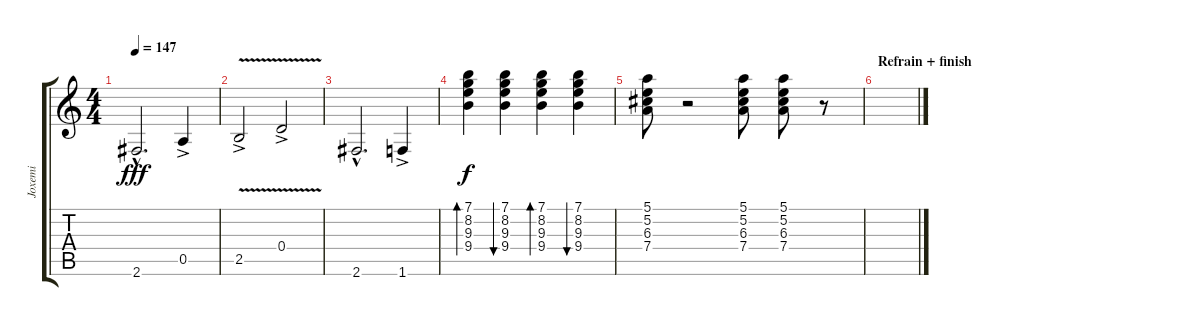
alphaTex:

\track ("Joxemi" "Joxemi") {instrument electricguitarmuted}
\staff {score tabs}
\tuning (E4 B3 G3 D3 A2 E2) {hide}
\ts (4 4)
\tempo 147
\clef g2
\ks c
2.6{hac}.2{d dy fff} 0.5{ac}.4 |
2.5{v ac}.2 0.4{v ac}.2 |
2.6{hac}.2{d} 1.6{ac}.4 |
(7.1 8.2 9.3 9.4).4{bd 120 dy f} (7.1 8.2 9.3 9.4).4{bu 120} (7.1 8.2 9.3 9.4).4{bd 120} (7.1 8.2 9.3 9.4).4{bu 120} |
(5.1 5.2 6.3 7.4).8 r.2 (5.1 5.2 6.3 7.4).8 (5.1 5.2 6.3 7.4).8 r.8 |
\section ("" "Refrain + finish")
